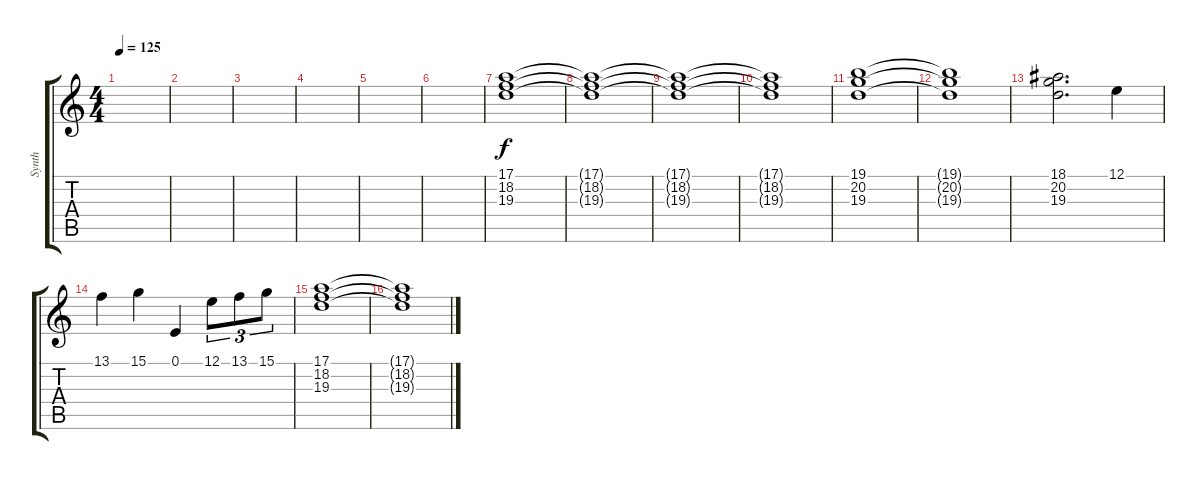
\track ("Synth" "Synth") {instrument lead2sawtooth}
\staff {score tabs}
\tuning (E4 B3 G3 D3 A2 E2) {hide}
\ts (4 4)
\tempo 125
\clef g2
\ks c
|
|
|
|
|
|
(17.1 18.2 19.3).1 |
(17.1{t} 18.2{t} 19.3{t}).1 |
(17.1{t} 18.2{t} 19.3{t}).1 |
(17.1{t} 18.2{t} 19.3{t}).1 |
(19.1 20.2 19.3).1 |
(19.1{t} 20.2{t} 19.3{t}).1 |
(18.1 20.2 19.3).2{d} 12.1.4 |
13.1.4 15.1.4 0.1.4 12.1.8{tu (3 2)} 13.1.8{tu (3 2)} 15.1.8{tu (3 2)} |
(17.1 18.2 19.3).1 |
(17.1{t} 18.2{t} 19.3{t}).1
